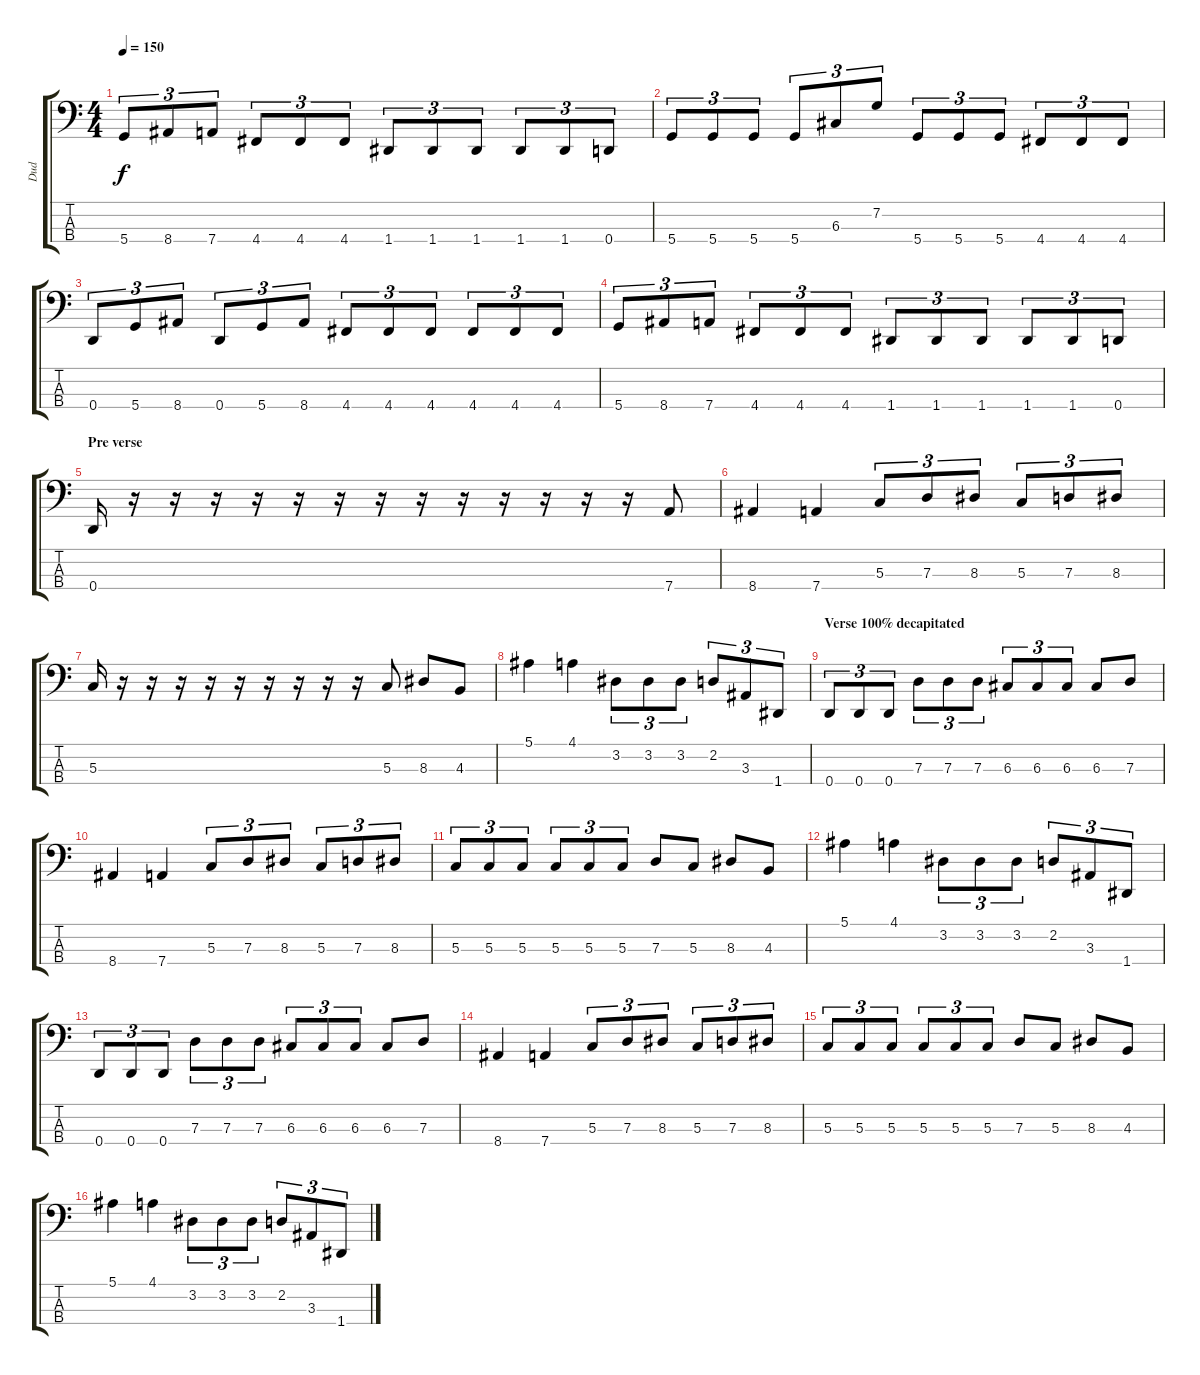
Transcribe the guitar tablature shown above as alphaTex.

\track ("Dud" "Dud") {instrument slapbass1}
\staff {score tabs}
\tuning (F2 C2 G1 D1) {hide}
\ts (4 4)
\tempo 150
\clef f4
\ks c
5.4.8{tu (3 2) dy f} 8.4.8{tu (3 2)} 7.4.8{tu (3 2)} 4.4.8{tu (3 2)} 4.4.8{tu (3 2)} 4.4.8{tu (3 2)} 1.4.8{tu (3 2)} 1.4.8{tu (3 2)} 1.4.8{tu (3 2)} 1.4.8{tu (3 2)} 1.4.8{tu (3 2)} 0.4.8{tu (3 2)} |
5.4.8{tu (3 2)} 5.4.8{tu (3 2)} 5.4.8{tu (3 2)} 5.4.8{tu (3 2)} 6.3.8{tu (3 2)} 7.2.8{tu (3 2)} 5.4.8{tu (3 2)} 5.4.8{tu (3 2)} 5.4.8{tu (3 2)} 4.4.8{tu (3 2)} 4.4.8{tu (3 2)} 4.4.8{tu (3 2)} |
0.4.8{tu (3 2)} 5.4.8{tu (3 2)} 8.4.8{tu (3 2)} 0.4.8{tu (3 2)} 5.4.8{tu (3 2)} 8.4.8{tu (3 2)} 4.4.8{tu (3 2)} 4.4.8{tu (3 2)} 4.4.8{tu (3 2)} 4.4.8{tu (3 2)} 4.4.8{tu (3 2)} 4.4.8{tu (3 2)} |
5.4.8{tu (3 2)} 8.4.8{tu (3 2)} 7.4.8{tu (3 2)} 4.4.8{tu (3 2)} 4.4.8{tu (3 2)} 4.4.8{tu (3 2)} 1.4.8{tu (3 2)} 1.4.8{tu (3 2)} 1.4.8{tu (3 2)} 1.4.8{tu (3 2)} 1.4.8{tu (3 2)} 0.4.8{tu (3 2)} |
\section ("" "Pre verse")
0.4.16 r.16 r.16 r.16 r.16 r.16 r.16 r.16 r.16 r.16 r.16 r.16 r.16 r.16 7.4.8 |
8.4.4 7.4.4 5.3.8{tu (3 2)} 7.3.8{tu (3 2)} 8.3.8{tu (3 2)} 5.3.8{tu (3 2)} 7.3.8{tu (3 2)} 8.3.8{tu (3 2)} |
5.3.16 r.16 r.16 r.16 r.16 r.16 r.16 r.16 r.16 r.16 5.3.8 8.3.8 4.3.8 |
5.1.4 4.1.4 3.2.8{tu (3 2)} 3.2.8{tu (3 2)} 3.2.8{tu (3 2)} 2.2.8{tu (3 2)} 3.3.8{tu (3 2)} 1.4.8{tu (3 2)} |
\section ("" "Verse 100% decapitated")
0.4.8{tu (3 2)} 0.4.8{tu (3 2)} 0.4.8{tu (3 2)} 7.3.8{tu (3 2)} 7.3.8{tu (3 2)} 7.3.8{tu (3 2)} 6.3.8{tu (3 2)} 6.3.8{tu (3 2)} 6.3.8{tu (3 2)} 6.3.8 7.3.8 |
8.4.4 7.4.4 5.3.8{tu (3 2)} 7.3.8{tu (3 2)} 8.3.8{tu (3 2)} 5.3.8{tu (3 2)} 7.3.8{tu (3 2)} 8.3.8{tu (3 2)} |
5.3.8{tu (3 2)} 5.3.8{tu (3 2)} 5.3.8{tu (3 2)} 5.3.8{tu (3 2)} 5.3.8{tu (3 2)} 5.3.8{tu (3 2)} 7.3.8 5.3.8 8.3.8 4.3.8 |
5.1.4 4.1.4 3.2.8{tu (3 2)} 3.2.8{tu (3 2)} 3.2.8{tu (3 2)} 2.2.8{tu (3 2)} 3.3.8{tu (3 2)} 1.4.8{tu (3 2)} |
0.4.8{tu (3 2)} 0.4.8{tu (3 2)} 0.4.8{tu (3 2)} 7.3.8{tu (3 2)} 7.3.8{tu (3 2)} 7.3.8{tu (3 2)} 6.3.8{tu (3 2)} 6.3.8{tu (3 2)} 6.3.8{tu (3 2)} 6.3.8 7.3.8 |
8.4.4 7.4.4 5.3.8{tu (3 2)} 7.3.8{tu (3 2)} 8.3.8{tu (3 2)} 5.3.8{tu (3 2)} 7.3.8{tu (3 2)} 8.3.8{tu (3 2)} |
5.3.8{tu (3 2)} 5.3.8{tu (3 2)} 5.3.8{tu (3 2)} 5.3.8{tu (3 2)} 5.3.8{tu (3 2)} 5.3.8{tu (3 2)} 7.3.8 5.3.8 8.3.8 4.3.8 |
5.1.4 4.1.4 3.2.8{tu (3 2)} 3.2.8{tu (3 2)} 3.2.8{tu (3 2)} 2.2.8{tu (3 2)} 3.3.8{tu (3 2)} 1.4.8{tu (3 2)}
